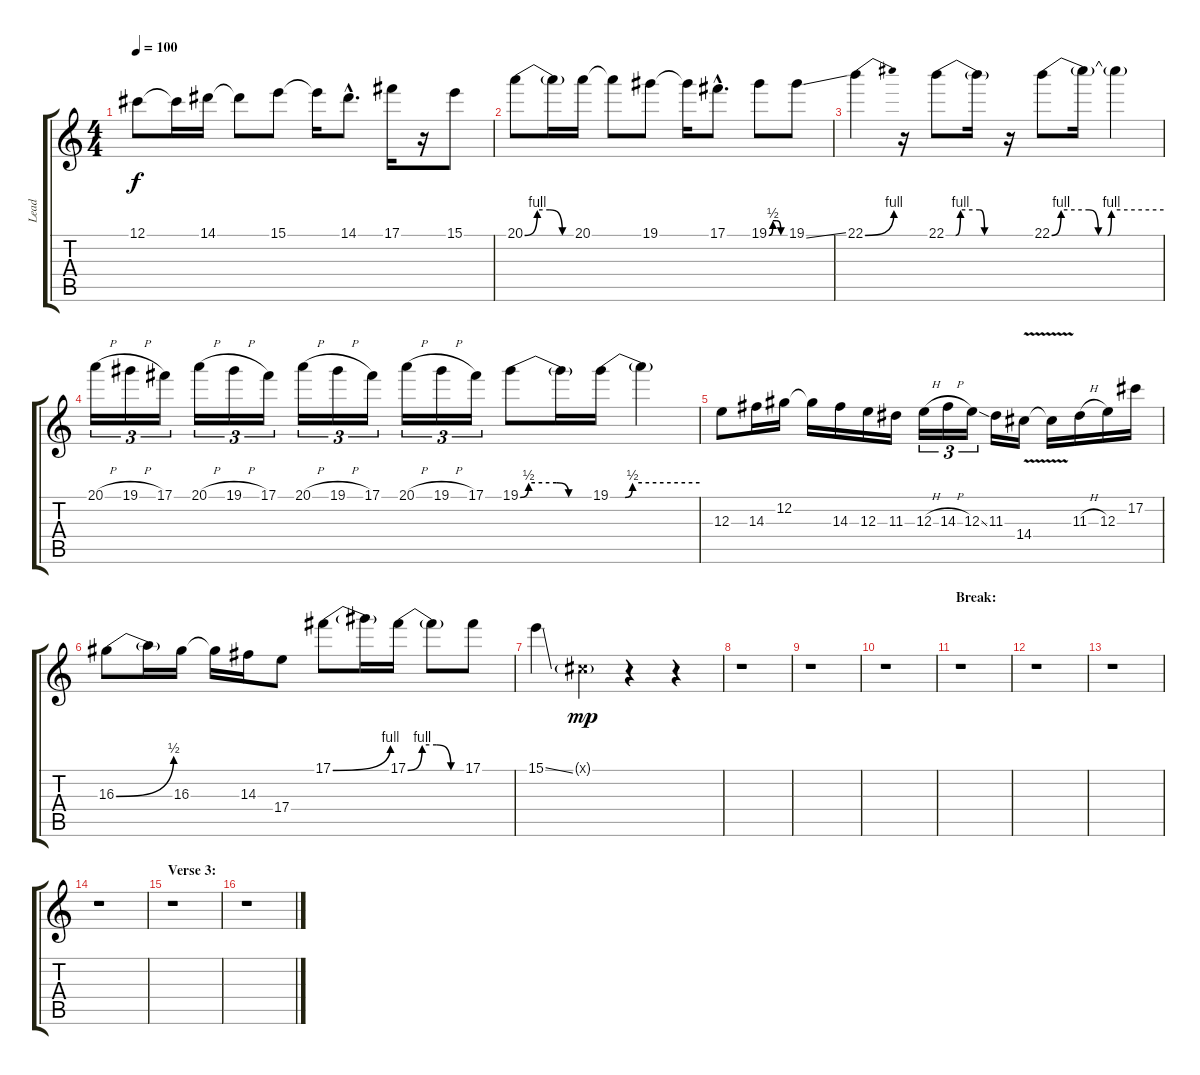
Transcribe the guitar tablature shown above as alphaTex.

\track ("Lead" "Lead") {instrument distortionguitar}
\staff {score tabs}
\tuning (Db4 Ab3 E3 B2 Gb2 Db2) {hide}
\ts (4 4)
\tempo 100
\clef g2
\ks c
12.1.8{dy f} 12.1{t}.16 14.1.16 14.1{t}.8 15.1.8 15.1{t}.16 14.1{hac}.8{d} 17.1.16 r.16 15.1.8 |
20.1{be (custom 0 0 15 4 30 4 45 0 60 0)}.8 20.1{t}.16 20.1.16 20.1{t}.8 19.1.8 19.1{t}.16 17.1{hac}.8{d} 19.1{be (custom 0 0 15 2 30 2 45 0 60 0)}.8 19.1{ss}.8 |
22.1{be (bend 0 0 60 4)}.4 r.16 22.1{be (custom 0 0 10 0 15 4 35 4 40 0 60 0)}.8 22.1{t}.16 r.16 22.1{be (custom 0 0 5 4 20 4 25 0 30 0 32 4 60 4)}.8 22.1{t}.16 22.1{t}.4 |
20.1{h}.16{tu (3 2)} 19.1{h}.16{tu (3 2)} 17.1.16{tu (3 2)} 20.1{h}.16{tu (3 2)} 19.1{h}.16{tu (3 2)} 17.1.16{tu (3 2)} 20.1{h}.16{tu (3 2)} 19.1{h}.16{tu (3 2)} 17.1.16{tu (3 2)} 20.1{h}.16{tu (3 2)} 19.1{h}.16{tu (3 2)} 17.1.16{tu (3 2)} 19.1{be (custom 0 0 7 2 30 2 40 0 60 0)}.8 19.1{t}.16 19.1{be (custom 0 0 10 0 15 2 60 2)}.16 19.1{t}.4 |
12.3.8 14.3.16 12.2.16 12.2{t}.16 14.3.16 12.3.16 11.3.16 12.3{h}.16{tu (3 2)} 14.3{h}.16{tu (3 2)} 12.3{ss}.16{tu (3 2)} 11.3.16 14.4{v}.16 14.4{t}.16 11.3{h}.16 12.3.16 17.2.16 |
16.3{be (bend 0 0 60 2)}.8 16.3{t}.16 16.3.16 16.3{t}.16 14.3.16 17.4.8 17.1{be (bend 0 0 60 4)}.8 17.1{t}.16 17.1{be (custom 0 0 15 4 30 4 45 0 60 0)}.16 17.1{t}.8 17.1.8 |
15.1{ss}.4 0.1{g x}.4{dy mp} r.4 r.4 |
r.1 |
r.1 |
r.1 |
\section ("" "Break:")
r.1 |
r.1 |
r.1 |
r.1 |
\section ("" "Verse 3:")
r.1 |
r.1
